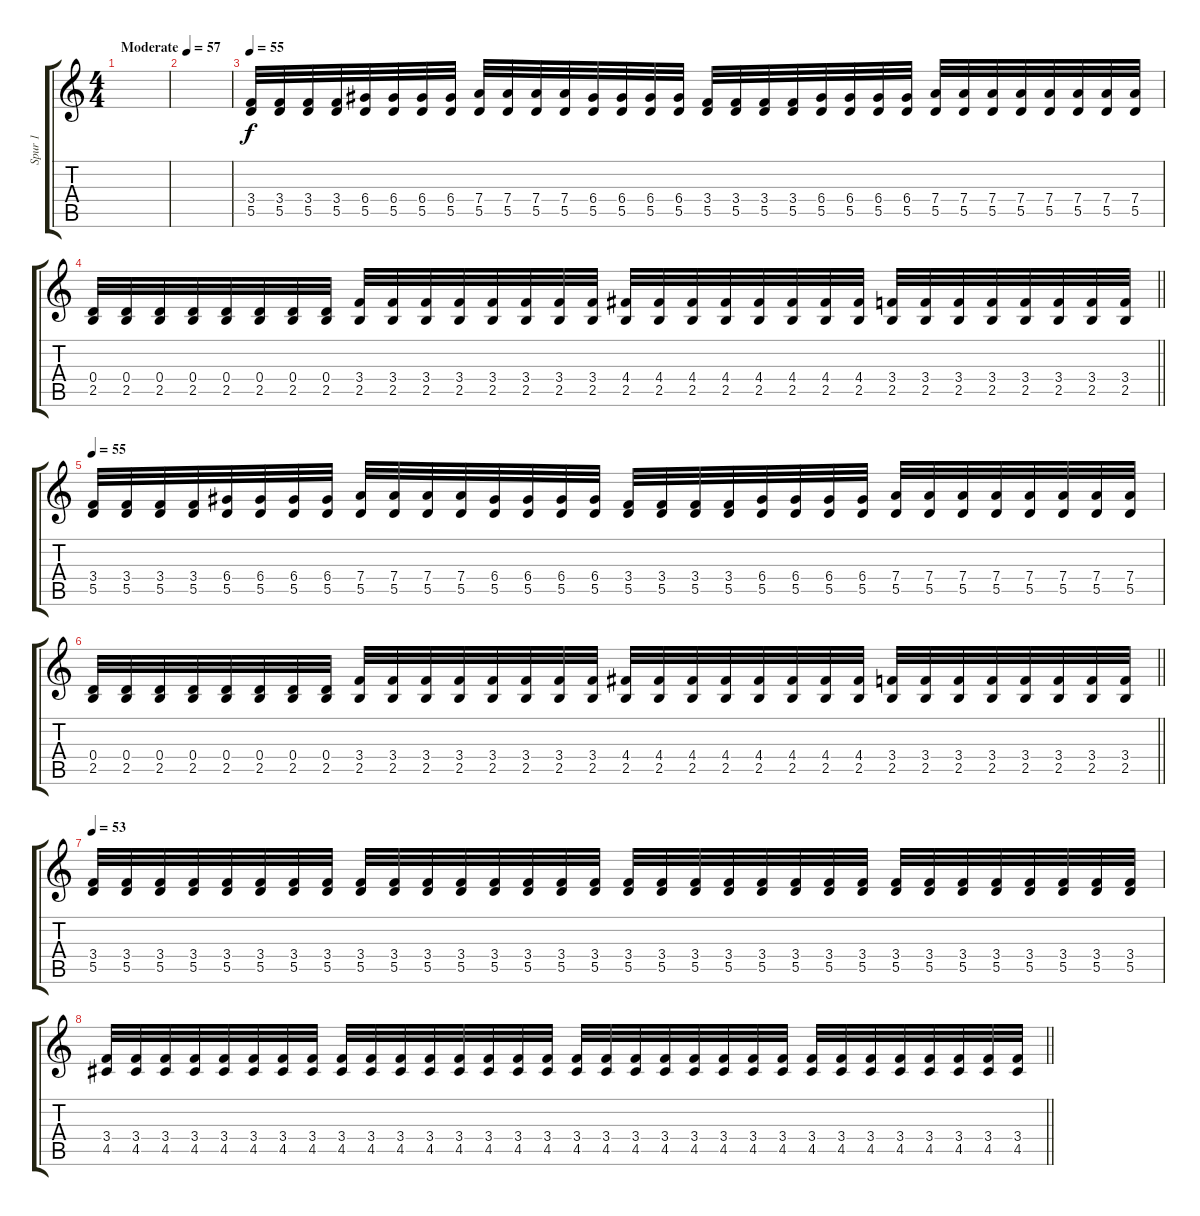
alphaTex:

\track ("Spur 1" "Spur 1") {instrument overdrivenguitar}
\staff {score tabs}
\tuning (E4 B3 G3 D3 A2 E2) {hide}
\ts (4 4)
\tempo (57 "Moderate")
\clef g2
\ks c
|
|
\tempo 55
(3.4 5.5).32 (3.4 5.5).32 (3.4 5.5).32 (3.4 5.5).32 (6.4 5.5).32 (6.4 5.5).32 (6.4 5.5).32 (6.4 5.5).32 (7.4 5.5).32 (7.4 5.5).32 (7.4 5.5).32 (7.4 5.5).32 (6.4 5.5).32 (6.4 5.5).32 (6.4 5.5).32 (6.4 5.5).32 (3.4 5.5).32 (3.4 5.5).32 (3.4 5.5).32 (3.4 5.5).32 (6.4 5.5).32 (6.4 5.5).32 (6.4 5.5).32 (6.4 5.5).32 (7.4 5.5).32 (7.4 5.5).32 (7.4 5.5).32 (7.4 5.5).32 (7.4 5.5).32 (7.4 5.5).32 (7.4 5.5).32 (7.4 5.5).32 |
\barLineRight lightlight
(0.4 2.5).32 (0.4 2.5).32 (0.4 2.5).32 (0.4 2.5).32 (0.4 2.5).32 (0.4 2.5).32 (0.4 2.5).32 (0.4 2.5).32 (3.4 2.5).32 (3.4 2.5).32 (3.4 2.5).32 (3.4 2.5).32 (3.4 2.5).32 (3.4 2.5).32 (3.4 2.5).32 (3.4 2.5).32 (4.4 2.5).32 (4.4 2.5).32 (4.4 2.5).32 (4.4 2.5).32 (4.4 2.5).32 (4.4 2.5).32 (4.4 2.5).32 (4.4 2.5).32 (3.4 2.5).32 (3.4 2.5).32 (3.4 2.5).32 (3.4 2.5).32 (3.4 2.5).32 (3.4 2.5).32 (3.4 2.5).32 (3.4 2.5).32 |
\tempo 55
(3.4 5.5).32 (3.4 5.5).32 (3.4 5.5).32 (3.4 5.5).32 (6.4 5.5).32 (6.4 5.5).32 (6.4 5.5).32 (6.4 5.5).32 (7.4 5.5).32 (7.4 5.5).32 (7.4 5.5).32 (7.4 5.5).32 (6.4 5.5).32 (6.4 5.5).32 (6.4 5.5).32 (6.4 5.5).32 (3.4 5.5).32 (3.4 5.5).32 (3.4 5.5).32 (3.4 5.5).32 (6.4 5.5).32 (6.4 5.5).32 (6.4 5.5).32 (6.4 5.5).32 (7.4 5.5).32 (7.4 5.5).32 (7.4 5.5).32 (7.4 5.5).32 (7.4 5.5).32 (7.4 5.5).32 (7.4 5.5).32 (7.4 5.5).32 |
\barLineRight lightlight
(0.4 2.5).32 (0.4 2.5).32 (0.4 2.5).32 (0.4 2.5).32 (0.4 2.5).32 (0.4 2.5).32 (0.4 2.5).32 (0.4 2.5).32 (3.4 2.5).32 (3.4 2.5).32 (3.4 2.5).32 (3.4 2.5).32 (3.4 2.5).32 (3.4 2.5).32 (3.4 2.5).32 (3.4 2.5).32 (4.4 2.5).32 (4.4 2.5).32 (4.4 2.5).32 (4.4 2.5).32 (4.4 2.5).32 (4.4 2.5).32 (4.4 2.5).32 (4.4 2.5).32 (3.4 2.5).32 (3.4 2.5).32 (3.4 2.5).32 (3.4 2.5).32 (3.4 2.5).32 (3.4 2.5).32 (3.4 2.5).32 (3.4 2.5).32 |
\tempo 53
(3.4 5.5).32 (3.4 5.5).32 (3.4 5.5).32 (3.4 5.5).32 (3.4 5.5).32 (3.4 5.5).32 (3.4 5.5).32 (3.4 5.5).32 (3.4 5.5).32 (3.4 5.5).32 (3.4 5.5).32 (3.4 5.5).32 (3.4 5.5).32 (3.4 5.5).32 (3.4 5.5).32 (3.4 5.5).32 (3.4 5.5).32 (3.4 5.5).32 (3.4 5.5).32 (3.4 5.5).32 (3.4 5.5).32 (3.4 5.5).32 (3.4 5.5).32 (3.4 5.5).32 (3.4 5.5).32 (3.4 5.5).32 (3.4 5.5).32 (3.4 5.5).32 (3.4 5.5).32 (3.4 5.5).32 (3.4 5.5).32 (3.4 5.5).32 |
\barLineRight lightlight
(3.4 4.5).32 (3.4 4.5).32 (3.4 4.5).32 (3.4 4.5).32 (3.4 4.5).32 (3.4 4.5).32 (3.4 4.5).32 (3.4 4.5).32 (3.4 4.5).32 (3.4 4.5).32 (3.4 4.5).32 (3.4 4.5).32 (3.4 4.5).32 (3.4 4.5).32 (3.4 4.5).32 (3.4 4.5).32 (3.4 4.5).32 (3.4 4.5).32 (3.4 4.5).32 (3.4 4.5).32 (3.4 4.5).32 (3.4 4.5).32 (3.4 4.5).32 (3.4 4.5).32 (3.4 4.5).32 (3.4 4.5).32 (3.4 4.5).32 (3.4 4.5).32 (3.4 4.5).32 (3.4 4.5).32 (3.4 4.5).32 (3.4 4.5).32
